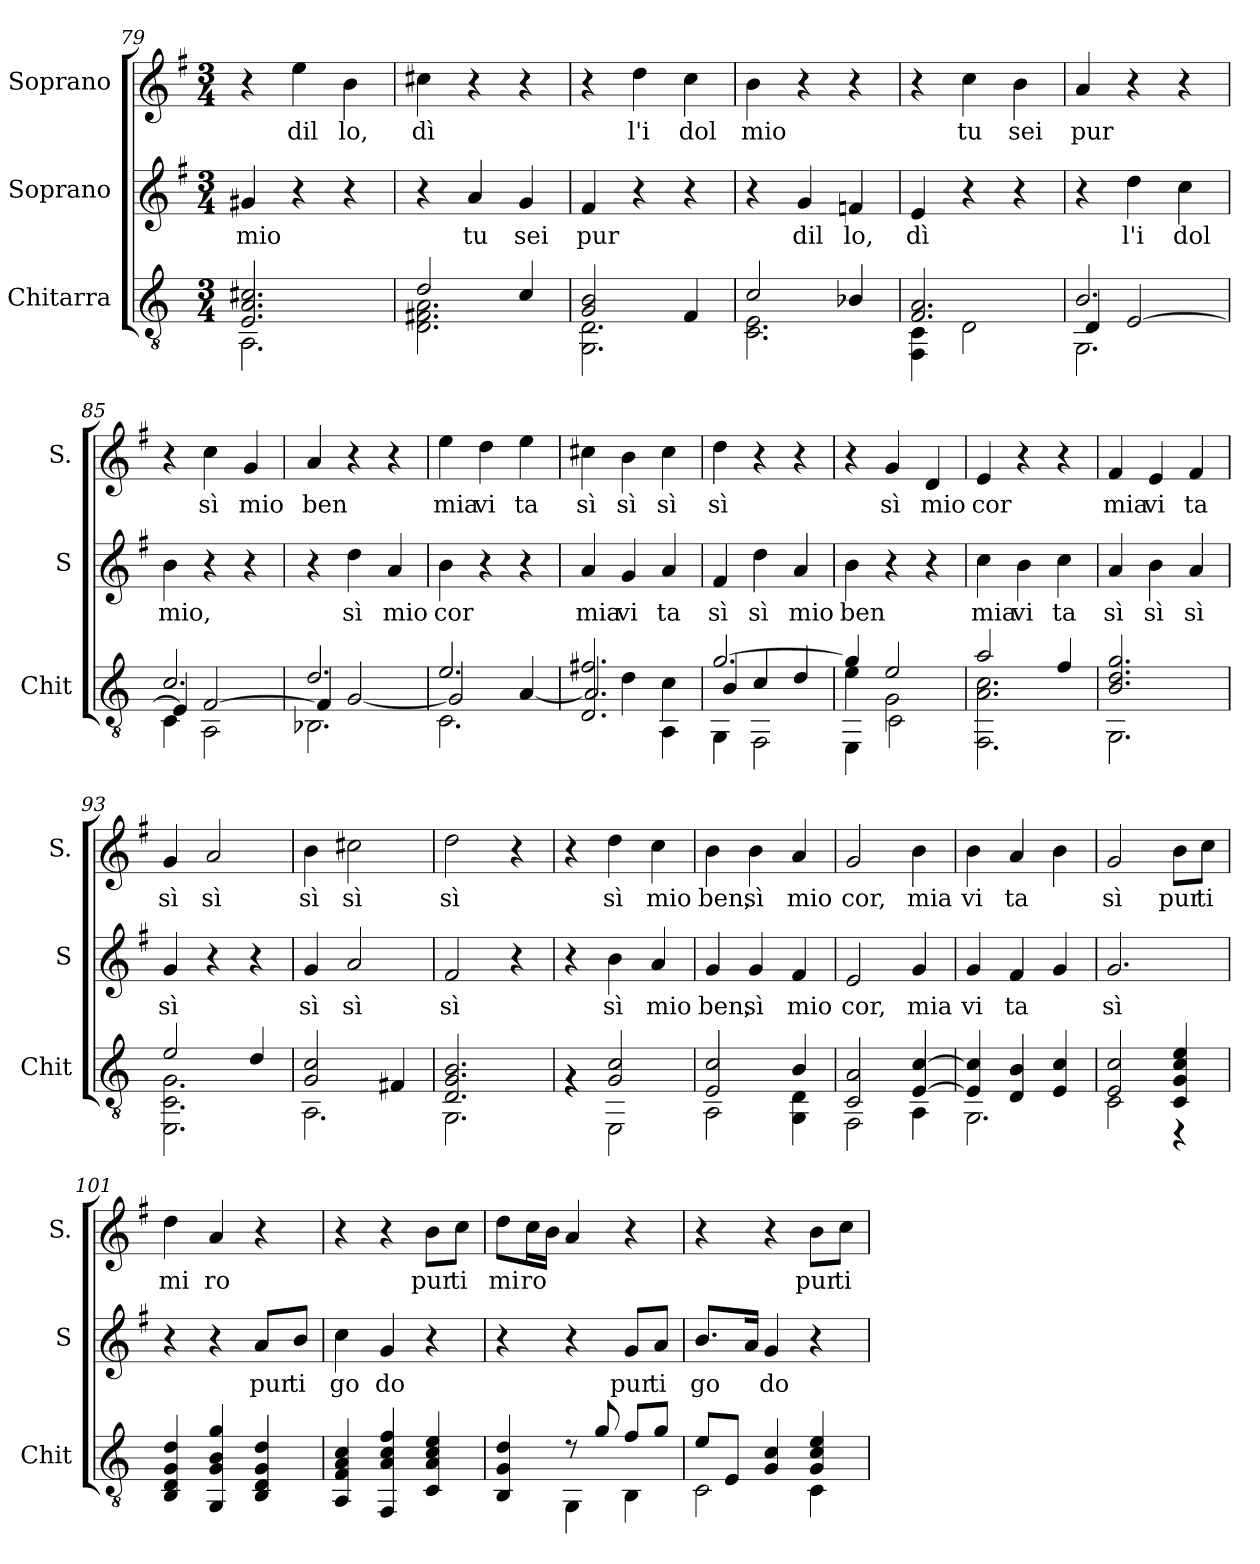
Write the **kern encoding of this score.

**kern	**kern	**text	**kern	**text
*part3	*part2	*part2	*part1	*part1
*staff3	*staff2	*staff2	*staff1	*staff1
*I"Chitarra	*I"Soprano	*	*I"Soprano	*
*I'Chit	*I'S	*	*I'S.	*
*clefGv2	*clefG2	*	*clefG2	*
*ITrd-4c-7	*	*	*	*
*k[f#]	*k[f#]	*	*k[f#]	*
*M3/4	*M3/4	*	*M3/4	*
=79	=79	=79	=79	=79
*^	*	*	*	*
!	!	!	!LO:LY:b	!	!
2.B/ 2.e/ 2.g#X/	2.E\	4g#X/	mio	4r	.
!	!	!	!	!	!LO:LY:b
.	.	4r	.	4ee\	dil
!	!	!	!	!	!LO:LY:b
.	.	4r	.	4b\	lo,
=80	=80	=80	=80	=80	=80
!	!	!	!	!	!LO:LY:b
2a/	2.A\ 2.c#X\ 2.e\	4r	.	4cc#X\	dì
!	!	!	!LO:LY:b	!	!
.	.	4a/	tu	4r	.
!	!	!	!LO:LY:b	!	!
4g/	.	4g/	sei	4r	.
=81	=81	=81	=81	=81	=81
!	!	!	!LO:LY:b	!	!
2d/ 2f#/	2.D\ 2.A\	4f#/	pur	4r	.
!	!	!	!	!	!LO:LY:b
.	.	4r	.	4dd\	l'i
!	!	!	!	!	!LO:LY:b
4c/	.	4r	.	4cc\	dol
=82	=82	=82	=82	=82	=82
!	!	!	!	!	!LO:LY:b
2g/	2.G\ 2.B\	4r	.	4b\	mio
!	!	!	!LO:LY:b	!	!
.	.	4g/	dil	4r	.
!	!	!	!LO:LY:b	!	!
4fn/	.	4fn/	lo,	4r	.
!!LO:LB:g=z
=83	=83	=83	=83	=83	=83
!	!	!	!LO:LY:b	!	!
2.c/ 2.e/	4C\ 4G\	4e/	dì	4r	.
!	!	!	!	!	!LO:LY:b
.	2A\	4r	.	4cc\	tu
!	!	!	!	!	!LO:LY:b
.	.	4r	.	4b\	sei
=84	=84	=84	=84	=84	=84
*	*^	*	*	*	*
!	!	!	!	!	!	!LO:LY:b
2.f#/	2.D\	4A/	4r	.	4a/	pur
!	!	!	!	!LO:LY:b	!	!
.	.	[2B/	4dd\	l'i	4r	.
!	!	!	!	!LO:LY:b	!	!
.	.	.	4cc\	dol	4r	.
=85	=85	=85	=85	=85	=85	=85
!	!	!	!	!LO:LY:b	!	!
2.g/	4G\	4B/]	4b\	mio,	4r	.
!	!	!	!	!	!	!LO:LY:b
.	2E\	[2c/	4r	.	4cc\	sì
!	!	!	!	!	!	!LO:LY:b
.	.	.	4r	.	4g/	mio
=86	=86	=86	=86	=86	=86	=86
!	!	!	!	!	!	!LO:LY:b
2.a/	4c/]	2.Fn\	4r	.	4a/	ben
!	!	!	!	!LO:LY:b	!	!
.	[2d/	.	4dd\	sì	4r	.
!	!	!	!	!LO:LY:b	!	!
.	.	.	4a/	mio	4r	.
=87	=87	=87	=87	=87	=87	=87
!	!	!	!	!LO:LY:b	!	!LO:LY:b
2.b/	2d/]	2.G\	4b\	cor	4ee\	mia
!	!	!	!	!	!	!LO:LY:b
.	.	.	4r	.	4dd\	vi
!	!	!	!	!	!	!LO:LY:b
.	[4e/	.	4r	.	4ee\	ta
=88	=88	=88	=88	=88	=88	=88
*	*	*^	*	*	*	*
!	!	!	!	!	!LO:LY:b	!	!LO:LY:b
2.A/ 2.cc#X/	2ryy	2.e/]	4ryy	4a/	mia	4cc#X\	sì
!	!	!	!	!	!LO:LY:b	!	!LO:LY:b
.	.	.	4a\	4g/	vi	4b\	sì
!	!	!	!	!	!LO:LY:b	!	!LO:LY:b
.	4g\	.	4E\	4a/	ta	4cc#\	sì
=89	=89	=89	=89	=89	=89	=89	=89
!	!	!	!	!	!LO:LY:b	!	!LO:LY:b
*	*	*v	*v	*	*	*	*
[2.dd/	4D\	4f#/	4f#/	sì	4dd\	sì
!	!	!	!	!LO:LY:b	!	!
.	2C\	4g/	4dd\	sì	4r	.
!	!	!	!	!LO:LY:b	!	!
.	.	4a/	4a/	mio	4r	.
=90	=90	=90	=90	=90	=90	=90
!	!	!	!	!LO:LY:b	!	!
4dd/]	4b\	4BB\	4b\	ben	4r	.
!	!	!	!	!	!	!LO:LY:b
2b/	2d\	2G\	4r	.	4g/	sì
!	!	!	!	!	!	!LO:LY:b
.	.	.	4r	.	4d/	mio
*	*v	*v	*	*	*	*
!!LO:PB:g=z
=91	=91	=91	=91	=91	=91
!	!	!	!LO:LY:b	!	!LO:LY:b
2ee/	2.C\ 2.e\ 2.g\	4cc\	mia	4e/	cor
!	!	!	!LO:LY:b	!	!
.	.	4b\	vi	4r	.
!	!	!	!LO:LY:b	!	!
4cc/	.	4cc\	ta	4r	.
=92	=92	=92	=92	=92	=92
!	!	!	!LO:LY:b	!	!LO:LY:b
2.f#/ 2.a/ 2.dd/	2.D\	4a/	sì	4f#/	mia
!	!	!	!LO:LY:b	!	!LO:LY:b
.	.	4b\	sì	4e/	vi
!	!	!	!LO:LY:b	!	!LO:LY:b
.	.	4a/	sì	4f#/	ta
=93	=93	=93	=93	=93	=93
!	!	!	!LO:LY:b	!	!LO:LY:b
2b/	2.BB\ 2.G\ 2.d\	4g/	sì	4g/	sì
!	!	!	!	!	!LO:LY:b
.	.	4r	.	2a/	sì
4a/	.	4r	.	.	.
=94	=94	=94	=94	=94	=94
!	!	!	!LO:LY:b	!	!LO:LY:b
2d/ 2g/	2.E\	4g/	sì	4b\	sì
!	!	!	!LO:LY:b	!	!LO:LY:b
.	.	2a/	sì	2cc#X\	sì
4c#X/	.	.	.	.	.
=95	=95	=95	=95	=95	=95
!	!	!	!LO:LY:b	!	!LO:LY:b
2.A/ 2.d/ 2.f#/	2.D\	2f#/	sì	2dd\	sì
.	.	4r	.	4r	.
=96	=96	=96	=96	=96	=96
4rG	4rG	4r	.	4r	.
!	!	!	!LO:LY:b	!	!LO:LY:b
2d/ 2g/	2BB\	4b\	sì	4dd\	sì
!	!	!	!LO:LY:b	!	!LO:LY:b
.	.	4a/	mio	4cc\	mio
=97	=97	=97	=97	=97	=97
!	!	!	!LO:LY:b	!	!LO:LY:b
2B/ 2g/	2E\	4g/	ben,	4b\	ben,
!	!	!	!LO:LY:b	!	!LO:LY:b
.	.	4g/	sì	4b\	sì
!	!	!	!LO:LY:b	!	!LO:LY:b
4f#/	4D\ 4A\	4f#/	mio	4a/	mio
=98	=98	=98	=98	=98	=98
!	!	!	!LO:LY:b	!	!LO:LY:b
2G/ 2e/	2C\	2e/	cor,	2g/	cor,
!	!	!	!LO:LY:b	!	!LO:LY:b
[4B/ [4g/	4E\	4g/	mia	4b\	mia
=99	=99	=99	=99	=99	=99
!	!	!	!LO:LY:b	!	!LO:LY:b
4B/] 4g/]	2.D\	4g/	vi	4b\	vi
!	!	!	!LO:LY:b	!	!LO:LY:b
4A/ 4f#/	.	4f#/	ta	4a/	ta
4B/ 4g/	.	4g/	.	4b\	.
!!LO:LB:g=z
=100	=100	=100	=100	=100	=100
*	*	*	*	*MM80	*
!	!	!	!LO:LY:b	!	!LO:LY:b
2B/ 2g/	2G\	2.g/	sì	2g/	sì
!	!	!	!	!	!LO:LY:b
4G/ 4d/ 4g/ 4b/	4r	.	.	8b\L	pur
!	!	!	!	!	!LO:LY:b
.	.	.	.	8cc\J	ti
*v	*v	*	*	*	*
=101	=101	=101	=101	=101
!	!	!	!	!LO:LY:b
4F#/ 4A/ 4d/ 4a/	4r	.	4dd\	mi
!	!	!	!	!LO:LY:b
4D/ 4d/ 4f#/ 4dd/	4r	.	4a/	ro
!	!	!LO:LY:b	!	!
4F#/ 4A/ 4d/ 4a/	8a/L	pur	4r	.
!	!	!LO:LY:b	!	!
.	8b/J	ti	.	.
=102	=102	=102	=102	=102
!	!	!LO:LY:b	!	!
4E/ 4c/ 4e/ 4g/	4cc\	go	4r	.
!	!	!LO:LY:b	!	!
4C/ 4e/ 4g/ 4cc/	4g/	do	4r	.
!	!	!	!	!LO:LY:b
4G/ 4e/ 4g/ 4b/	4r	.	8b\L	pur
!	!	!	!	!LO:LY:b
.	.	.	8cc\J	ti
=103	=103	=103	=103	=103
*^	*	*	*	*
!	!	!	!	!	!LO:LY:b
4F#/ 4d/ 4a/	4ryy	4r	.	8dd\L	mi
!	!	!	!	!	!LO:LY:b
.	.	.	.	16cc\L	ro
.	.	.	.	16b\JJ	.
8r	4D\	4r	.	4a/	.
8dd/	.	.	.	.	.
!	!	!	!LO:LY:b	!	!
8cc/L	4F#\	8g/L	pur	4r	.
!	!	!	!LO:LY:b	!	!
8dd/J	.	8a/J	ti	.	.
=104	=104	=104	=104	=104	=104
!	!	!	!LO:LY:b	!	!
8b/L	2G\	8.b/L	go	4r	.
8B/J	.	.	.	.	.
.	.	16a/Jk	.	.	.
!	!	!	!LO:LY:b	!	!
4d/ 4g/	.	4g/	do	4r	.
!	!	!	!	!	!LO:LY:b
4d/ 4g/ 4b/	4G\	4r	.	8b\L	pur
!	!	!	!	!	!LO:LY:b
.	.	.	.	8cc\J	ti
*v	*v	*	*	*	*
=	=	=	=	=
*-	*-	*-	*-	*-
